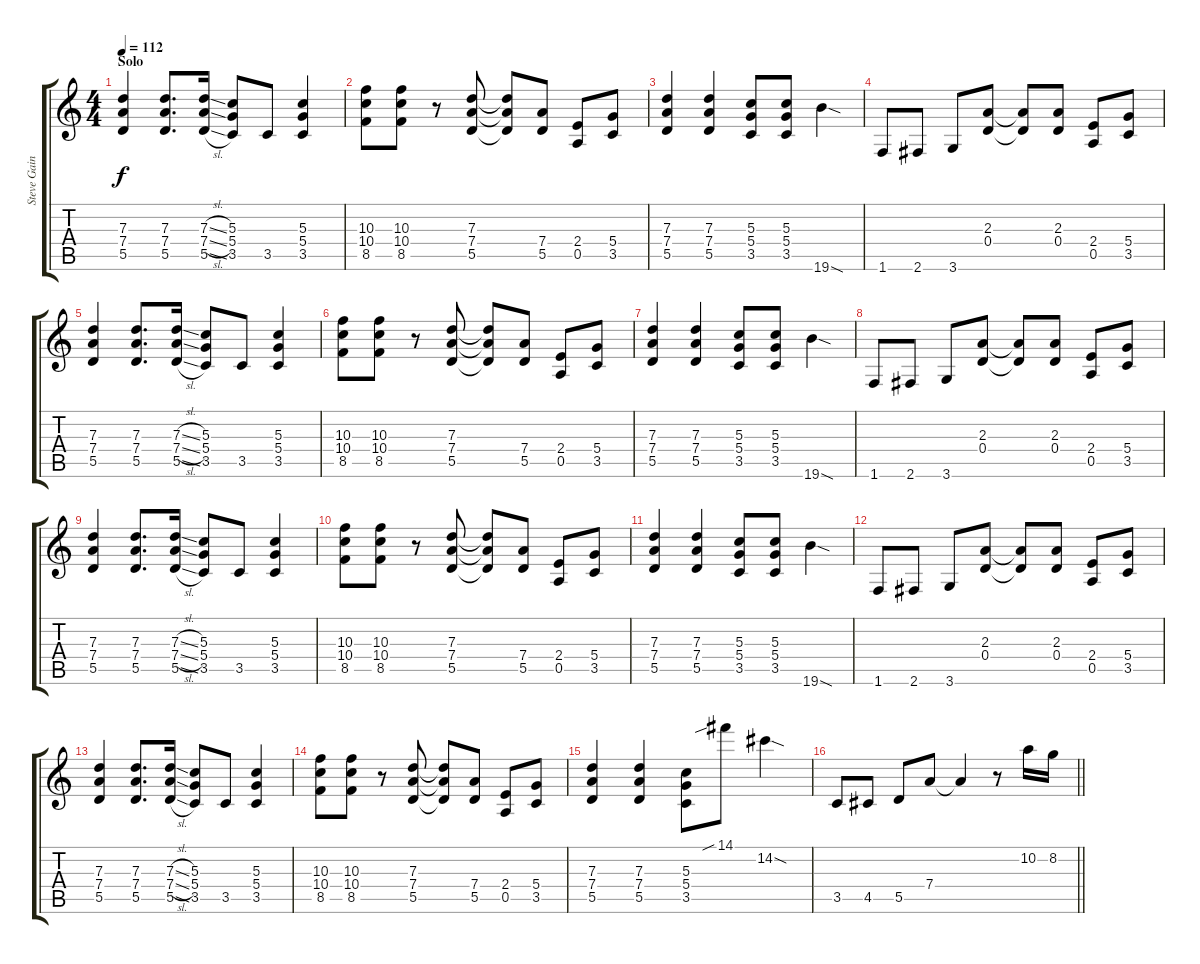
\track ("Steve Gaines" "Steve Gain") {instrument electricguitarclean}
\staff {score tabs}
\tuning (E4 B3 G3 D3 A2 E2) {hide}
\ts (4 4)
\section ("" "Solo")
\tempo 112
\clef g2
\ks c
(7.3 7.4 5.5).4{dy f} (7.3 7.4 5.5).8{d} (7.3{sl} 7.4{sl} 5.5{sl}).16 (5.3 5.4 3.5).8 3.5.8 (5.3 5.4 3.5).4 |
(10.3 10.4 8.5).8 (10.3 10.4 8.5).8 r.8 (7.3 7.4 5.5).8 (7.3{t} 7.4{t} 5.5{t}).8 (7.4 5.5).8 (2.4 0.5).8 (5.4 3.5).8 |
(7.3 7.4 5.5).4 (7.3 7.4 5.5).4 (5.3 5.4 3.5).8 (5.3 5.4 3.5).8 19.6{sod}.4 |
1.6.8 2.6.8 3.6.8 (2.3 0.4).8 (2.3{t} 0.4{t}).8 (2.3 0.4).8 (2.4 0.5).8 (5.4 3.5).8 |
(7.3 7.4 5.5).4 (7.3 7.4 5.5).8{d} (7.3{sl} 7.4{sl} 5.5{sl}).16 (5.3 5.4 3.5).8 3.5.8 (5.3 5.4 3.5).4 |
(10.3 10.4 8.5).8 (10.3 10.4 8.5).8 r.8 (7.3 7.4 5.5).8 (7.3{t} 7.4{t} 5.5{t}).8 (7.4 5.5).8 (2.4 0.5).8 (5.4 3.5).8 |
(7.3 7.4 5.5).4 (7.3 7.4 5.5).4 (5.3 5.4 3.5).8 (5.3 5.4 3.5).8 19.6{sod}.4 |
1.6.8 2.6.8 3.6.8 (2.3 0.4).8 (2.3{t} 0.4{t}).8 (2.3 0.4).8 (2.4 0.5).8 (5.4 3.5).8 |
(7.3 7.4 5.5).4 (7.3 7.4 5.5).8{d} (7.3{sl} 7.4{sl} 5.5{sl}).16 (5.3 5.4 3.5).8 3.5.8 (5.3 5.4 3.5).4 |
(10.3 10.4 8.5).8 (10.3 10.4 8.5).8 r.8 (7.3 7.4 5.5).8 (7.3{t} 7.4{t} 5.5{t}).8 (7.4 5.5).8 (2.4 0.5).8 (5.4 3.5).8 |
(7.3 7.4 5.5).4 (7.3 7.4 5.5).4 (5.3 5.4 3.5).8 (5.3 5.4 3.5).8 19.6{sod}.4 |
1.6.8 2.6.8 3.6.8 (2.3 0.4).8 (2.3{t} 0.4{t}).8 (2.3 0.4).8 (2.4 0.5).8 (5.4 3.5).8 |
(7.3 7.4 5.5).4 (7.3 7.4 5.5).8{d} (7.3{sl} 7.4{sl} 5.5{sl}).16 (5.3 5.4 3.5).8 3.5.8 (5.3 5.4 3.5).4 |
(10.3 10.4 8.5).8 (10.3 10.4 8.5).8 r.8 (7.3 7.4 5.5).8 (7.3{t} 7.4{t} 5.5{t}).8 (7.4 5.5).8 (2.4 0.5).8 (5.4 3.5).8 |
(7.3 7.4 5.5).4 (7.3 7.4 5.5).4 (5.3 5.4 3.5).8 14.1{sib}.8 14.2{sod}.4 |
\barLineRight lightlight
3.5.8 4.5.8 5.5.8 7.4.8 7.4{t}.4 r.8 10.2.16 8.2.16
